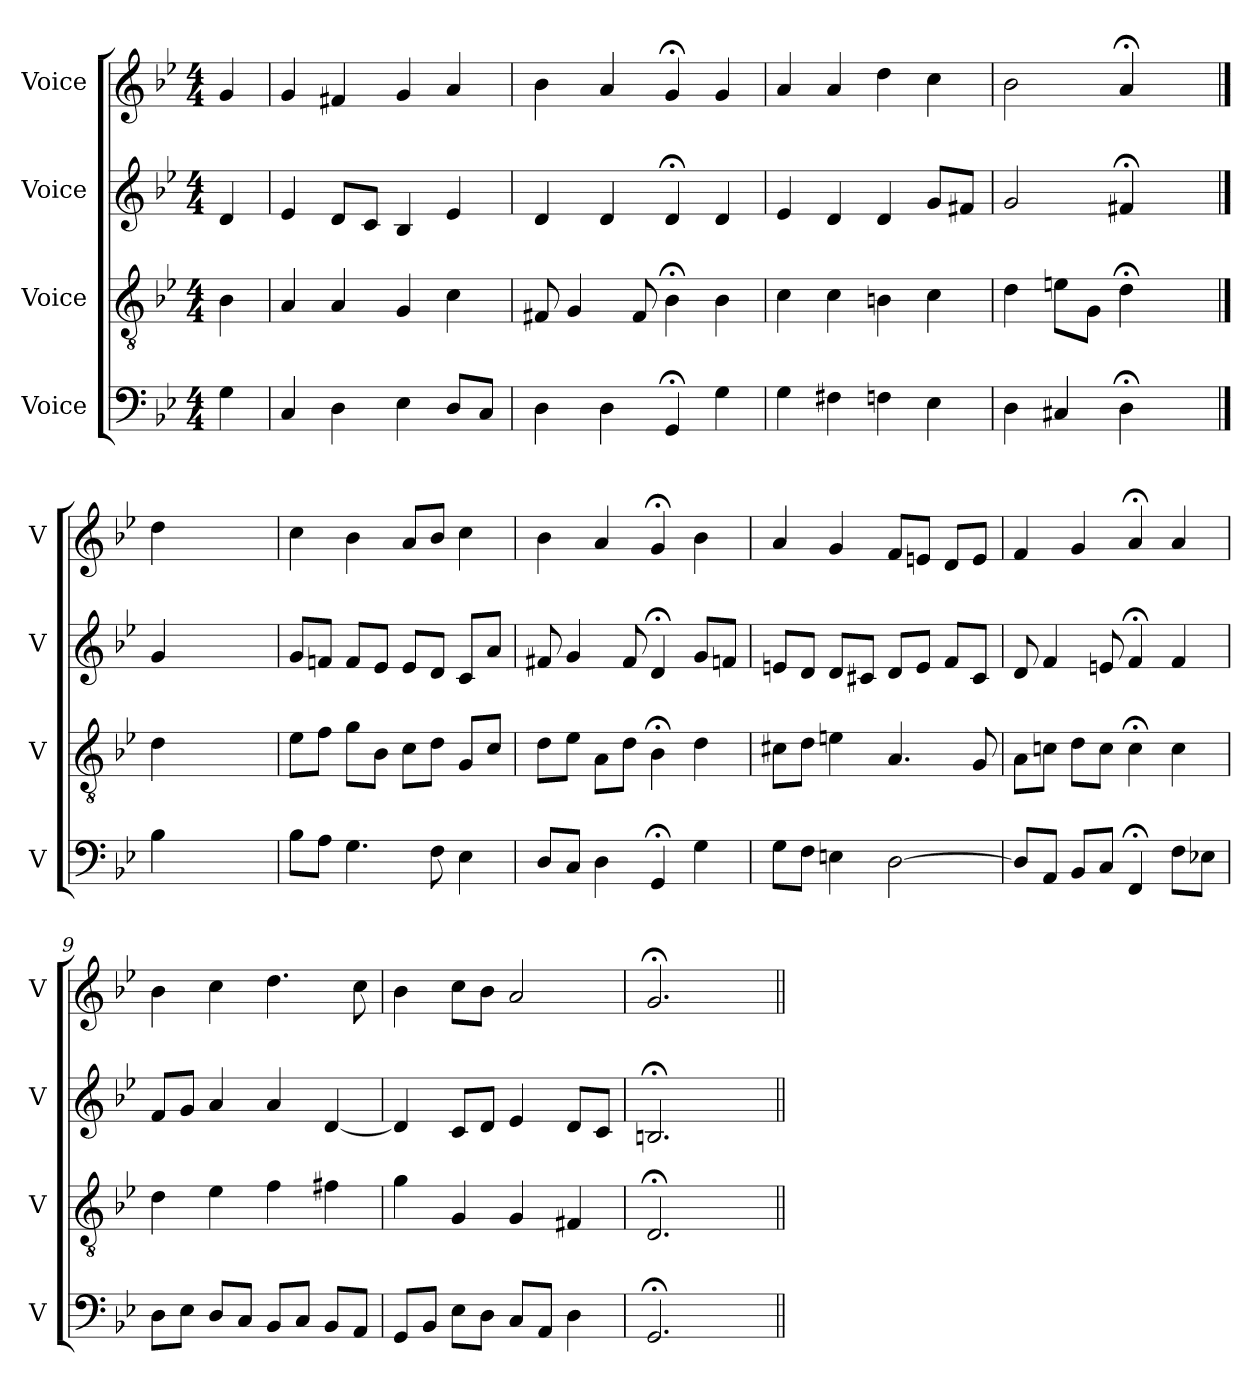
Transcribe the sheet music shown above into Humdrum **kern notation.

**kern	**kern	**kern	**kern
*part4	*part3	*part2	*part1
*staff4	*staff3	*staff2	*staff1
*I"Voice	*I"Voice	*I"Voice	*I"Voice
*I'V	*I'V	*I'V	*I'V
*clefF4	*clefGv2	*clefG2	*clefG2
*k[b-e-]	*k[b-e-]	*k[b-e-]	*k[b-e-]
*M4/4	*M4/4	*M4/4	*M4/4
*MM100	*MM100	*MM100	*MM100
=	=	=	=
4G\	4B-\	4d/	4g/
=1	=1	=1	=1
4C/	4A/	4e-/	4g/
4D\	4A/	8d/L	4f#X/
.	.	8c/J	.
4E-\	4G/	4B-/	4g/
8D/L	4c\	4e-/	4a/
8C/J	.	.	.
=2	=2	=2	=2
4D\	8F#X/	4d/	4b-\
.	4G/	.	.
4D\	.	4d/	4a/
.	8F#/	.	.
4GG;/	4B-;\	4d;/	4g;/
4G\	4B-\	4d/	4g/
=3	=3	=3	=3
4G\	4c\	4e-/	4a/
4F#X\	4c\	4d/	4a/
4Fn\	4Bn\	4d/	4dd\
4E-\	4c\	8g/L	4cc\
.	.	8f#X/J	.
=4	=4	=4	=4
4D\	4d\	2g/	2b-\
4C#X/	8en\L	.	.
.	8G\J	.	.
4D;\	4d;\	4f#X;/	4a;/
4ryy	4ryy	4ryy	4ryy
!!LO:LB:g=z
==	==	==	==
4B-\	4d\	4g/	4dd\
2.ryy	2.ryy	2.ryy	2.ryy
=5	=5	=5	=5
8B-\L	8e-\L	8g/L	4cc\
8A\J	8f\J	8fn/J	.
4.G\	8g\L	8f/L	4b-\
.	8B-\J	8e-/J	.
.	8c\L	8e-/L	8a/L
8F\	8d\J	8d/J	8b-/J
4E-\	8G/L	8c/L	4cc\
.	8c/J	8a/J	.
=6	=6	=6	=6
8D/L	8d\L	8f#X/	4b-\
8C/J	8e-\J	4g/	.
4D\	8A\L	.	4a/
.	8d\J	8f#/	.
4GG;/	4B-;\	4d;/	4g;/
4G\	4d\	8g/L	4b-\
.	.	8fn/J	.
=7	=7	=7	=7
8G\L	8c#X\L	8en/L	4a/
8F\J	8d\J	8d/J	.
4En\	4en\	8d/L	4g/
.	.	8c#X/J	.
[2D\	4.A/	8d/L	8f/L
.	.	8e/J	8en/J
.	.	8f/L	8d/L
.	8G/	8c#/J	8e/J
!!LO:LB:g=z
=8	=8	=8	=8
8D/L]	8A\L	8d/	4f/
8AA/J	8cn\J	4f/	.
8BB-/L	8d\L	.	4g/
8C/J	8c\J	8en/	.
4FF;/	4c;\	4f;/	4a;/
8F\L	4c\	4f/	4a/
8E-X\J	.	.	.
=9	=9	=9	=9
8D\L	4d\	8f/L	4b-\
8E-\J	.	8g/J	.
8D/L	4e-\	4a/	4cc\
8C/J	.	.	.
8BB-/L	4f\	4a/	4.dd\
8C/J	.	.	.
8BB-/L	4f#X\	[4d/	.
8AA/J	.	.	8cc\
=10	=10	=10	=10
8GG/L	4g\	4d/]	4b-\
8BB-/J	.	.	.
8E-\L	4G/	8c/L	8cc\L
8D\J	.	8d/J	8b-\J
8C/L	4G/	4e-/	2a/
8AA/J	.	.	.
4D\	4F#X/	8d/L	.
.	.	8c/J	.
=11	=11	=11	=11
2.GG;/	2.D;/	2.Bn;/	2.g;/
4ryy	4ryy	4ryy	4ryy
=||	=||	=||	=||
*-	*-	*-	*-
